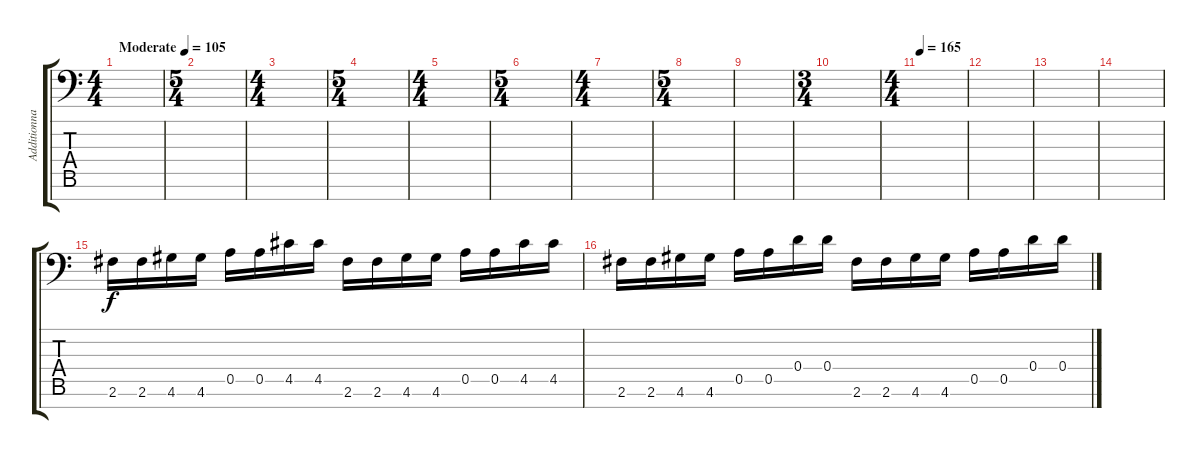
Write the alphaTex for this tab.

\track ("Additionnal Guitar" "Additionna") {instrument distortionguitar}
\staff {score tabs}
\tuning (E4 B3 G3 D3 A2 E2 C-1) {hide}
\ts (4 4)
\tempo (105 "Moderate")
\clef f4
\ks c
|
\ts (5 4)
|
\ts (4 4)
|
\ts (5 4)
|
\ts (4 4)
|
\ts (5 4)
|
\ts (4 4)
|
\ts (5 4)
|
|
\ts (3 4)
|
\ts (4 4)
\tempo 165
|
|
|
|
2.6.16 2.6.16 4.6.16 4.6.16 0.5.16 0.5.16 4.5.16 4.5.16 2.6.16 2.6.16 4.6.16 4.6.16 0.5.16 0.5.16 4.5.16 4.5.16 |
2.6.16 2.6.16 4.6.16 4.6.16 0.5.16 0.5.16 0.4.16 0.4.16 2.6.16 2.6.16 4.6.16 4.6.16 0.5.16 0.5.16 0.4.16 0.4.16
